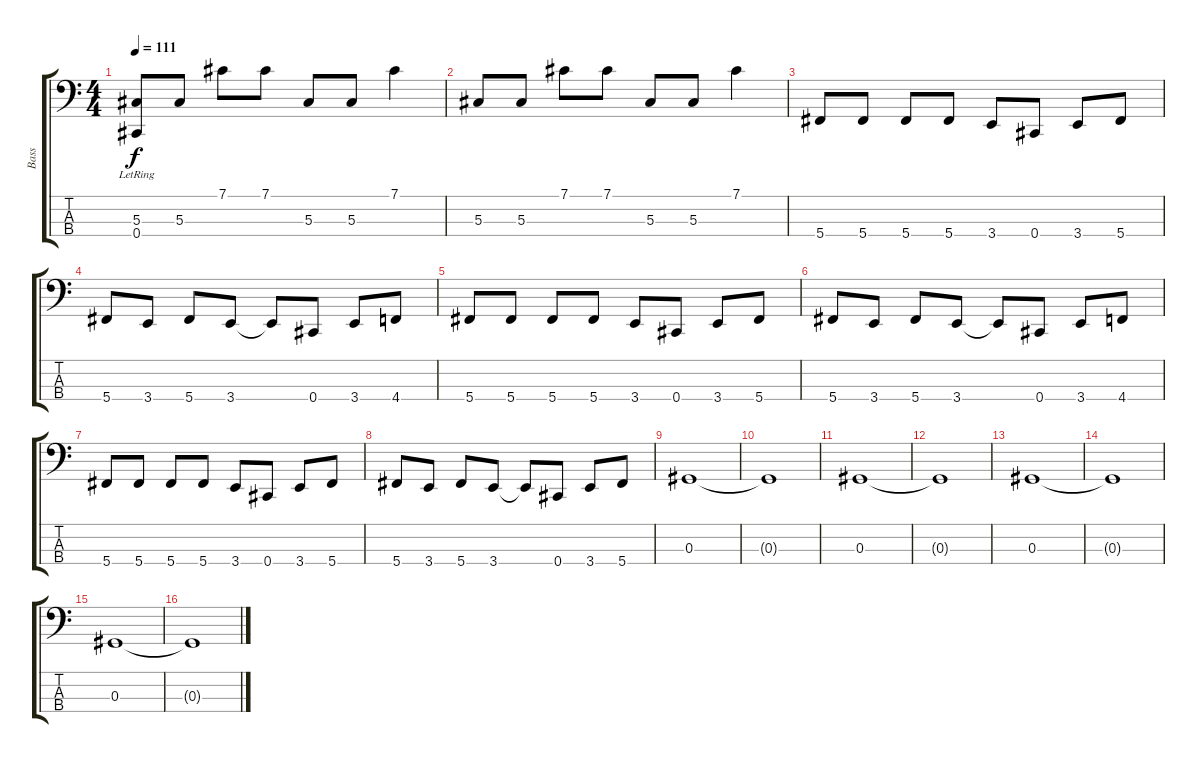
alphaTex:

\track ("Bass" "Bass") {instrument electricbasspick}
\staff {score tabs}
\tuning (Gb2 Db2 Ab1 Db1) {hide}
\ts (4 4)
\tempo 111
\clef f4
\ks c
(5.3 0.4{lr}).8{dy f} 5.3.8 7.1.8 7.1.8 5.3.8 5.3.8 7.1.4 |
5.3.8 5.3.8 7.1.8 7.1.8 5.3.8 5.3.8 7.1.4 |
5.4.8 5.4.8 5.4.8 5.4.8 3.4.8 0.4.8 3.4.8 5.4.8 |
5.4.8 3.4.8 5.4.8 3.4.8 3.4{t}.8 0.4.8 3.4.8 4.4.8 |
5.4.8 5.4.8 5.4.8 5.4.8 3.4.8 0.4.8 3.4.8 5.4.8 |
5.4.8 3.4.8 5.4.8 3.4.8 3.4{t}.8 0.4.8 3.4.8 4.4.8 |
5.4.8 5.4.8 5.4.8 5.4.8 3.4.8 0.4.8 3.4.8 5.4.8 |
5.4.8 3.4.8 5.4.8 3.4.8 3.4{t}.8 0.4.8 3.4.8 5.4.8 |
0.3.1 |
0.3{t}.1 |
0.3.1 |
0.3{t}.1 |
0.3.1 |
0.3{t}.1 |
0.3.1 |
0.3{t}.1
